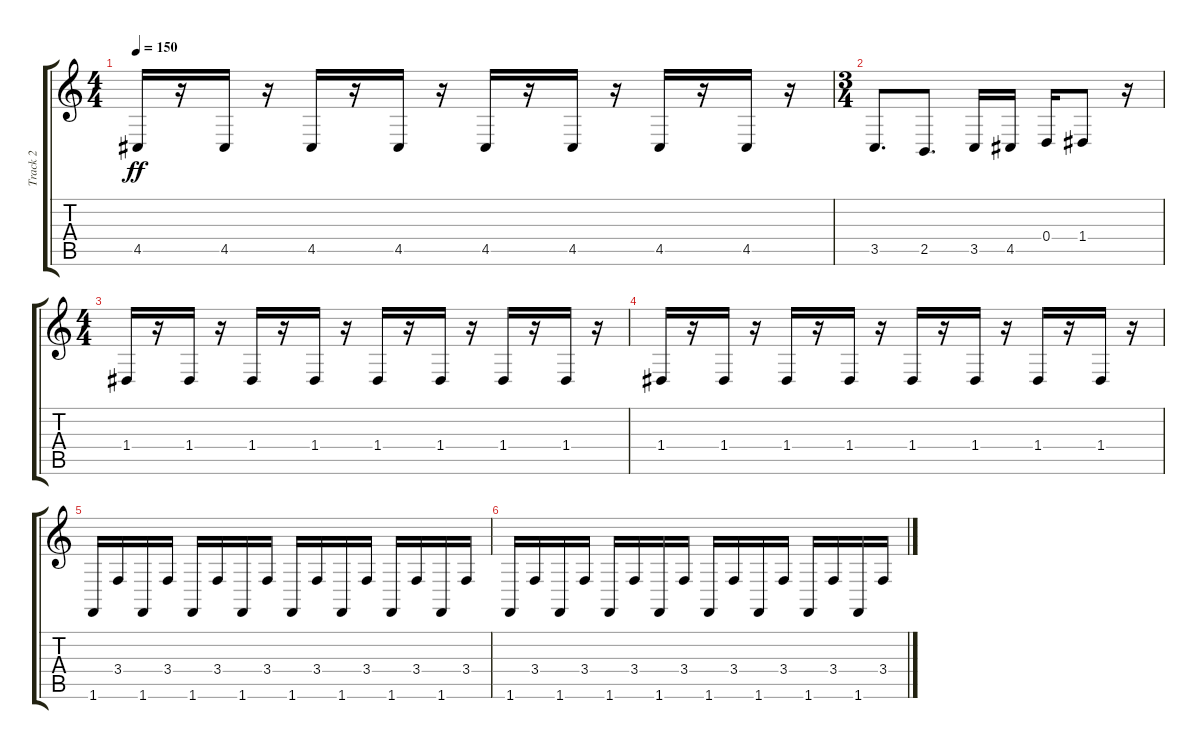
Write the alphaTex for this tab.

\track ("Track 2" "Track 2") {instrument lead2sawtooth}
\staff {score tabs}
\tuning (E4 B3 G3 D3 A2 E2) {hide}
\ts (4 4)
\tempo 150
\clef g2
\ks c
4.5.16{dy ff} r.16 4.5.16 r.16 4.5.16 r.16 4.5.16 r.16 4.5.16 r.16 4.5.16 r.16 4.5.16 r.16 4.5.16 r.16 |
\ts (3 4)
3.5.8{d} 2.5.8{d} 3.5.16 4.5.16 0.4.16 1.4.8 r.16 |
\ts (4 4)
1.4.16 r.16 1.4.16 r.16 1.4.16 r.16 1.4.16 r.16 1.4.16 r.16 1.4.16 r.16 1.4.16 r.16 1.4.16 r.16 |
1.4.16 r.16 1.4.16 r.16 1.4.16 r.16 1.4.16 r.16 1.4.16 r.16 1.4.16 r.16 1.4.16 r.16 1.4.16 r.16 |
1.6.16 3.4.16 1.6.16 3.4.16 1.6.16 3.4.16 1.6.16 3.4.16 1.6.16 3.4.16 1.6.16 3.4.16 1.6.16 3.4.16 1.6.16 3.4.16 |
1.6.16 3.4.16 1.6.16 3.4.16 1.6.16 3.4.16 1.6.16 3.4.16 1.6.16 3.4.16 1.6.16 3.4.16 1.6.16 3.4.16 1.6.16 3.4.16
